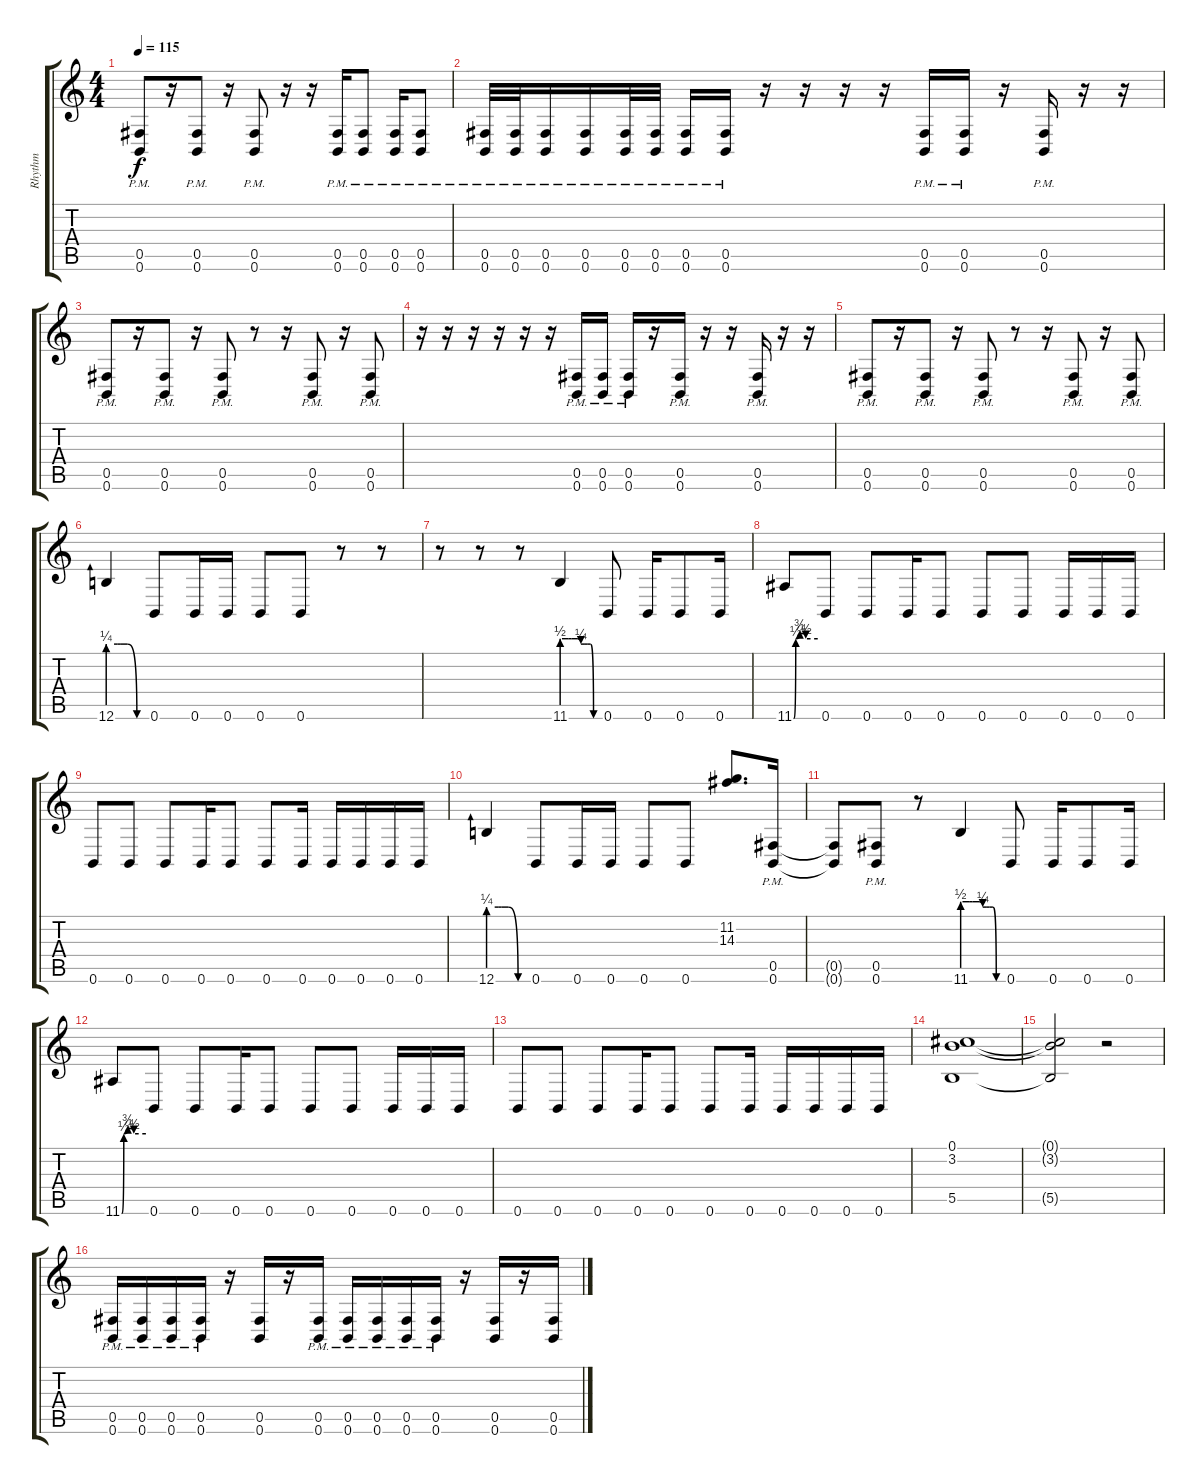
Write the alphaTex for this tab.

\track ("Rhythm" "Rhythm") {instrument distortionguitar}
\staff {score tabs}
\tuning (Db4 Ab3 E3 B2 Gb2 B1) {hide}
\ts (4 4)
\tempo 115
\clef g2
\ks c
(0.5{pm} 0.6{pm}).8{dy f} r.16 (0.5{pm} 0.6{pm}).8 r.16 (0.5{pm} 0.6{pm}).8 r.16 r.16 (0.5{pm} 0.6{pm}).16 (0.5{pm} 0.6{pm}).8 (0.5{pm} 0.6{pm}).16 (0.5{pm} 0.6{pm}).8 |
(0.5{pm} 0.6{pm}).32 (0.5{pm} 0.6{pm}).32 (0.5{pm} 0.6{pm}).16 (0.5{pm} 0.6{pm}).16 (0.5{pm} 0.6{pm}).32 (0.5{pm} 0.6{pm}).32 (0.5{pm} 0.6{pm}).16 (0.5{pm} 0.6{pm}).16 r.16 r.16 r.16 r.16 (0.5{pm} 0.6{pm}).16 (0.5{pm} 0.6{pm}).16 r.16 (0.5{pm} 0.6{pm}).16 r.16 r.16 |
(0.5{pm} 0.6{pm}).8 r.16 (0.5{pm} 0.6{pm}).8 r.16 (0.5{pm} 0.6{pm}).8 r.8 r.16 (0.5{pm} 0.6{pm}).8 r.16 (0.5{pm} 0.6{pm}).8 |
r.16 r.16 r.16 r.16 r.16 r.16 (0.5{pm} 0.6{pm}).16 (0.5{pm} 0.6{pm}).16 (0.5{pm} 0.6{pm}).16 r.16 (0.5{pm} 0.6{pm}).16 r.16 r.16 (0.5{pm} 0.6{pm}).16 r.16 r.16 |
(0.5{pm} 0.6{pm}).8 r.16 (0.5{pm} 0.6{pm}).8 r.16 (0.5{pm} 0.6{pm}).8 r.8 r.16 (0.5{pm} 0.6{pm}).8 r.16 (0.5{pm} 0.6{pm}).8 |
12.6{be (custom 0 1 15 1 20 1 30 1 45 0 55 0 60 0)}.4 0.6.8 0.6.16 0.6.16 0.6.8 0.6.8 r.8 r.8 |
r.8 r.8 r.8 11.6{be (custom 0 2 10 2 15 2 25 2 30 1 35 1 40 1 45 1 50 0 55 0 60 0)}.4 0.6.8 0.6.16 0.6.8 0.6.16 |
11.6{be (custom 0 0 5 2 15 3 30 2 60 2)}.8 0.6.8 0.6.8 0.6.16 0.6.8 0.6.8 0.6.8 0.6.16 0.6.16 0.6.16 |
0.6.8 0.6.8 0.6.8 0.6.16 0.6.8 0.6.8 0.6.16 0.6.16 0.6.16 0.6.16 0.6.16 |
12.6{be (custom 0 1 15 1 20 1 30 1 45 0 55 0 60 0)}.4 0.6.8 0.6.16 0.6.16 0.6.8 0.6.8 (11.2 14.3).8{d} (0.5{pm} 0.6{pm}).16 |
(0.5{t} 0.6{t}).8 (0.5{pm} 0.6{pm}).8 r.8 11.6{be (custom 0 2 10 2 15 2 25 2 30 1 35 1 40 1 45 1 50 0 55 0 60 0)}.4 0.6.8 0.6.16 0.6.8 0.6.16 |
11.6{be (custom 0 0 5 2 15 3 30 2 60 2)}.8 0.6.8 0.6.8 0.6.16 0.6.8 0.6.8 0.6.8 0.6.16 0.6.16 0.6.16 |
0.6.8 0.6.8 0.6.8 0.6.16 0.6.8 0.6.8 0.6.16 0.6.16 0.6.16 0.6.16 0.6.16 |
(0.1 3.2 5.5).1 |
(0.1{t} 3.2{t} 5.5{t}).2 r.2 |
(0.5{pm} 0.6{pm}).16 (0.5{pm} 0.6{pm}).16 (0.5{pm} 0.6{pm}).16 (0.5{pm} 0.6{pm}).16 r.16 (0.5 0.6).16 r.16 (0.5{pm} 0.6{pm}).16 (0.5{pm} 0.6{pm}).16 (0.5{pm} 0.6{pm}).16 (0.5{pm} 0.6{pm}).16 (0.5{pm} 0.6{pm}).16 r.16 (0.5 0.6).16 r.16 (0.5 0.6).16
